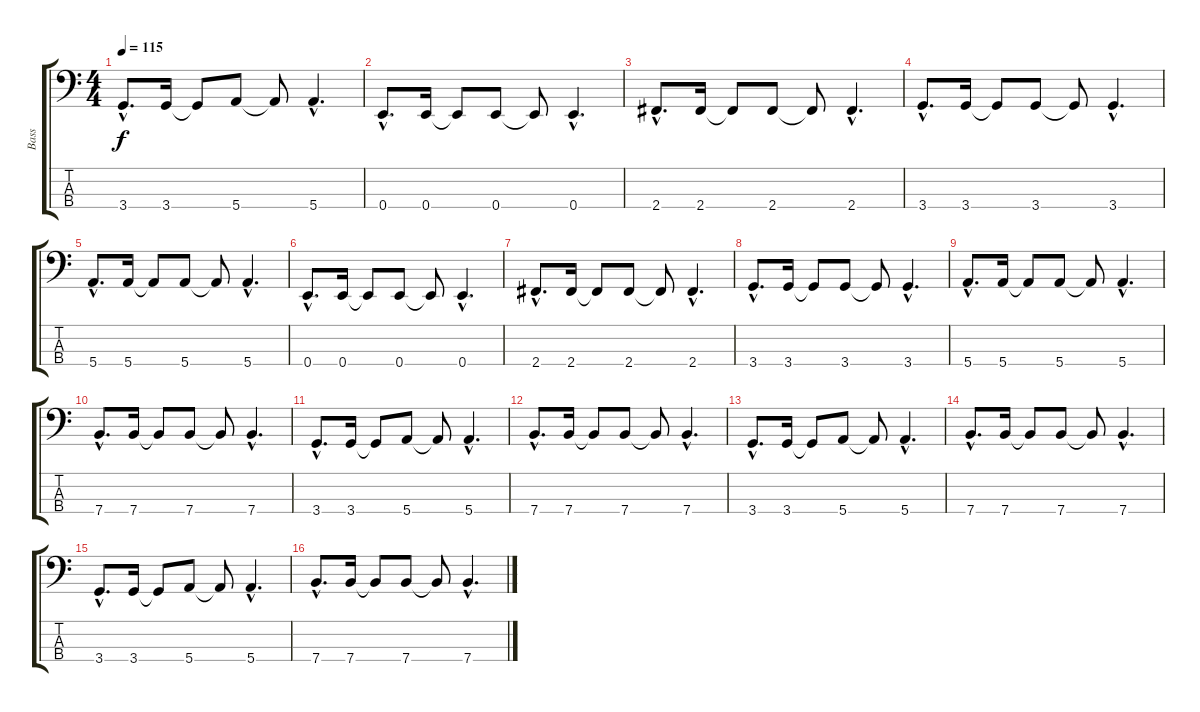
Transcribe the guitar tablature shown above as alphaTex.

\track ("Bass" "Bass") {instrument synthbass1}
\staff {score tabs}
\tuning (G2 D2 A1 E1) {hide}
\ts (4 4)
\tempo 115
\clef f4
\ks c
3.4{hac}.8{d dy f} 3.4.16 3.4{t}.8 5.4.8 5.4{t}.8 5.4{hac}.4{d} |
0.4{hac}.8{d} 0.4.16 0.4{t}.8 0.4.8 0.4{t}.8 0.4{hac}.4{d} |
2.4{hac}.8{d} 2.4.16 2.4{t}.8 2.4.8 2.4{t}.8 2.4{hac}.4{d} |
3.4{hac}.8{d} 3.4.16 3.4{t}.8 3.4.8 3.4{t}.8 3.4{hac}.4{d} |
5.4{hac}.8{d} 5.4.16 5.4{t}.8 5.4.8 5.4{t}.8 5.4{hac}.4{d} |
0.4{hac}.8{d} 0.4.16 0.4{t}.8 0.4.8 0.4{t}.8 0.4{hac}.4{d} |
2.4{hac}.8{d} 2.4.16 2.4{t}.8 2.4.8 2.4{t}.8 2.4{hac}.4{d} |
3.4{hac}.8{d} 3.4.16 3.4{t}.8 3.4.8 3.4{t}.8 3.4{hac}.4{d} |
5.4{hac}.8{d} 5.4.16 5.4{t}.8 5.4.8 5.4{t}.8 5.4{hac}.4{d} |
7.4{hac}.8{d} 7.4.16 7.4{t}.8 7.4.8 7.4{t}.8 7.4{hac}.4{d} |
3.4{hac}.8{d} 3.4.16 3.4{t}.8 5.4.8 5.4{t}.8 5.4{hac}.4{d} |
7.4{hac}.8{d} 7.4.16 7.4{t}.8 7.4.8 7.4{t}.8 7.4{hac}.4{d} |
3.4{hac}.8{d} 3.4.16 3.4{t}.8 5.4.8 5.4{t}.8 5.4{hac}.4{d} |
7.4{hac}.8{d} 7.4.16 7.4{t}.8 7.4.8 7.4{t}.8 7.4{hac}.4{d} |
3.4{hac}.8{d} 3.4.16 3.4{t}.8 5.4.8 5.4{t}.8 5.4{hac}.4{d} |
7.4{hac}.8{d} 7.4.16 7.4{t}.8 7.4.8 7.4{t}.8 7.4{hac}.4{d}
